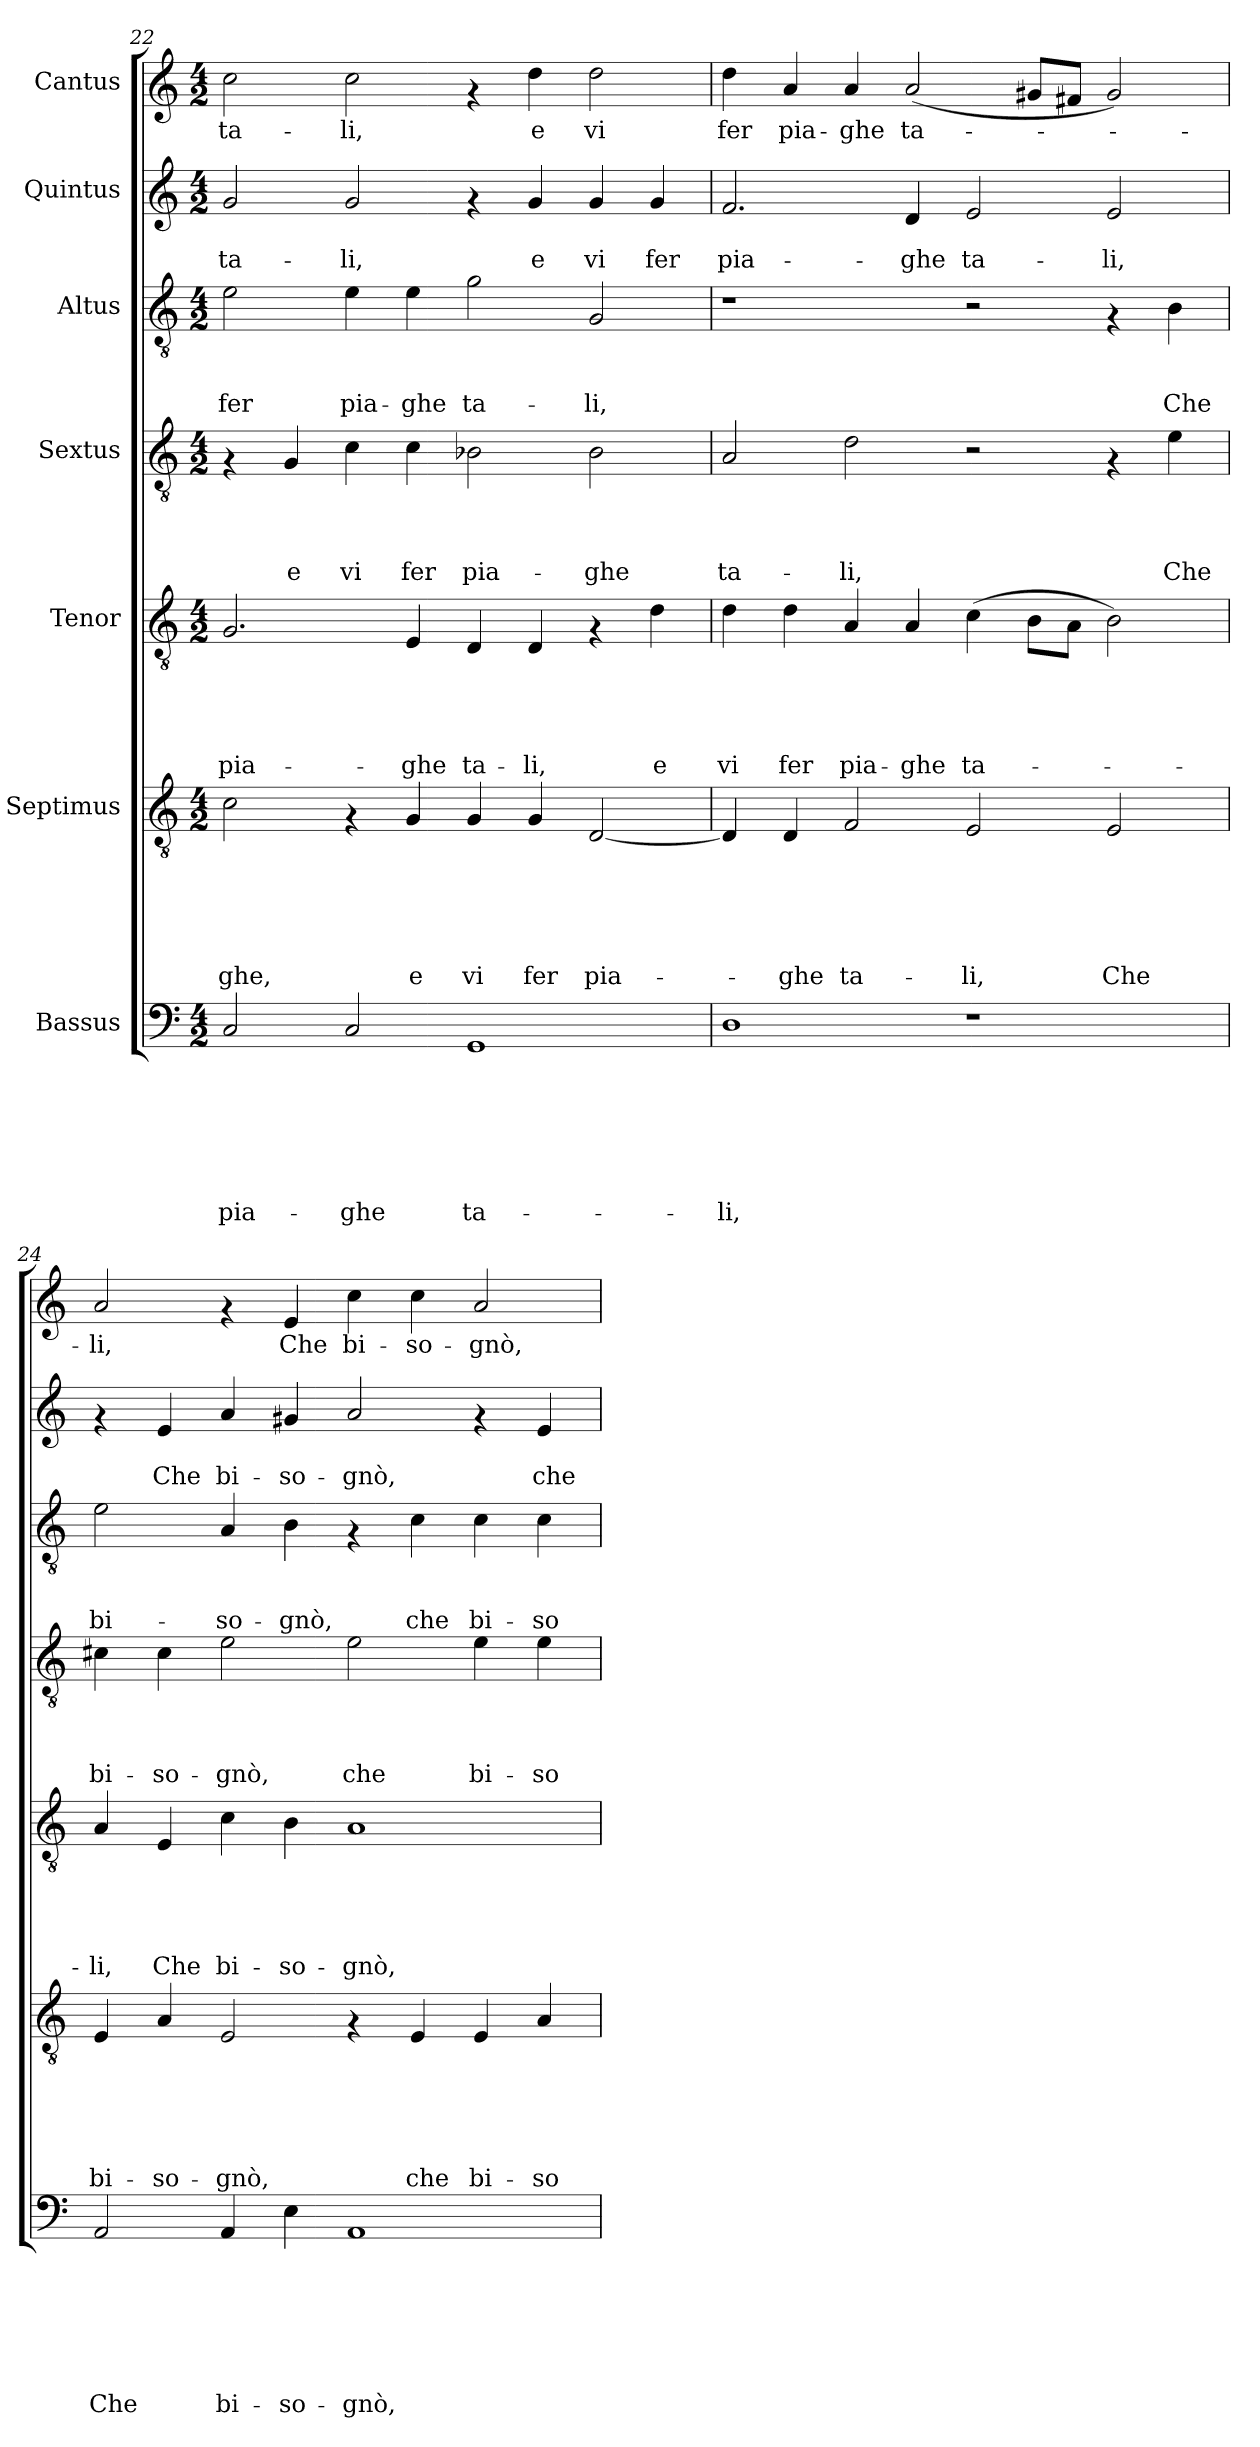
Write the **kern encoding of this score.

**kern	**text	**text	**text	**text	**text	**text	**text	**kern	**text	**text	**text	**text	**text	**text	**kern	**text	**text	**text	**text	**text	**kern	**text	**text	**text	**text	**kern	**text	**text	**text	**kern	**text	**text	**kern	**text
*part7	*part7	*part7	*part7	*part7	*part7	*part7	*part7	*part6	*part6	*part6	*part6	*part6	*part6	*part6	*part5	*part5	*part5	*part5	*part5	*part5	*part4	*part4	*part4	*part4	*part4	*part3	*part3	*part3	*part3	*part2	*part2	*part2	*part1	*part1
*staff7	*staff7	*staff7	*staff7	*staff7	*staff7	*staff7	*staff7	*staff6	*staff6	*staff6	*staff6	*staff6	*staff6	*staff6	*staff5	*staff5	*staff5	*staff5	*staff5	*staff5	*staff4	*staff4	*staff4	*staff4	*staff4	*staff3	*staff3	*staff3	*staff3	*staff2	*staff2	*staff2	*staff1	*staff1
*I"Bassus	*	*	*	*	*	*	*	*I"Septimus	*	*	*	*	*	*	*I"Tenor	*	*	*	*	*	*I"Sextus	*	*	*	*	*I"Altus	*	*	*	*I"Quintus	*	*	*I"Cantus	*
!!LO:PB:g=z
*clefF4	*	*	*	*	*	*	*	*clefGv2	*	*	*	*	*	*	*clefGv2	*	*	*	*	*	*clefGv2	*	*	*	*	*clefGv2	*	*	*	*clefG2	*	*	*clefG2	*
*k[]	*	*	*	*	*	*	*	*k[]	*	*	*	*	*	*	*k[]	*	*	*	*	*	*k[]	*	*	*	*	*k[]	*	*	*	*k[]	*	*	*k[]	*
*C:	*	*	*	*	*	*	*	*C:	*	*	*	*	*	*	*C:	*	*	*	*	*	*C:	*	*	*	*	*C:	*	*	*	*C:	*	*	*C:	*
*M4/2	*	*	*	*	*	*	*	*M4/2	*	*	*	*	*	*	*M4/2	*	*	*	*	*	*M4/2	*	*	*	*	*M4/2	*	*	*	*M4/2	*	*	*M4/2	*
=22	=22	=22	=22	=22	=22	=22	=22	=22	=22	=22	=22	=22	=22	=22	=22	=22	=22	=22	=22	=22	=22	=22	=22	=22	=22	=22	=22	=22	=22	=22	=22	=22	=22	=22
!	!	!	!	!	!	!	!LO:LY:b	!	!	!	!	!	!	!LO:LY:b	!	!	!	!	!	!LO:LY:b	!	!	!	!	!	!	!	!	!LO:LY:b	!	!	!LO:LY:b	!	!LO:LY:b
2C/	.	.	.	.	.	.	pia-	2c\	.	.	.	.	.	-ghe,	2.G/	.	.	.	.	pia-	4rF	.	.	.	.	2e\	.	.	fer	2g/	.	ta-	2cc\	ta-
!	!	!	!	!	!	!	!	!	!	!	!	!	!	!	!	!	!	!	!	!	!	!	!	!	!LO:LY:b	!	!	!	!	!	!	!	!	!
.	.	.	.	.	.	.	.	.	.	.	.	.	.	.	.	.	.	.	.	.	4G/	.	.	.	e	.	.	.	.	.	.	.	.	.
!	!	!	!	!	!	!	!LO:LY:b	!	!	!	!	!	!	!	!	!	!	!	!	!	!	!	!	!	!LO:LY:b	!	!	!	!LO:LY:b	!	!	!LO:LY:b	!	!LO:LY:b
2C/	.	.	.	.	.	.	-ghe	4rF	.	.	.	.	.	.	.	.	.	.	.	.	4c\	.	.	.	vi	4e\	.	.	pia-	2g/	.	-li,	2cc\	-li,
!	!	!	!	!	!	!	!	!	!	!	!	!	!	!LO:LY:b	!	!	!	!	!	!LO:LY:b	!	!	!	!	!LO:LY:b	!	!	!	!LO:LY:b	!	!	!	!	!
.	.	.	.	.	.	.	.	4G/	.	.	.	.	.	e	4E/	.	.	.	.	-ghe	4c\	.	.	.	fer	4e\	.	.	-ghe	.	.	.	.	.
!	!	!	!	!	!	!	!LO:LY:b	!	!	!	!	!	!	!LO:LY:b	!	!	!	!	!	!LO:LY:b	!	!	!	!	!LO:LY:b	!	!	!	!LO:LY:b	!	!	!	!	!
1GG	.	.	.	.	.	.	ta-	4G/	.	.	.	.	.	vi	4D/	.	.	.	.	ta-	2B-X\	.	.	.	pia-	2g\	.	.	ta-	4rf	.	.	4rf	.
!	!	!	!	!	!	!	!	!	!	!	!	!	!	!LO:LY:b	!	!	!	!	!	!LO:LY:b	!	!	!	!	!	!	!	!	!	!	!	!LO:LY:b	!	!LO:LY:b
.	.	.	.	.	.	.	.	4G/	.	.	.	.	.	fer	4D/	.	.	.	.	-li,	.	.	.	.	.	.	.	.	.	4g/	.	e	4dd\	e
!	!	!	!	!	!	!	!	!	!	!	!	!	!	!LO:LY:b	!	!	!	!	!	!	!	!	!	!	!LO:LY:b	!	!	!	!LO:LY:b	!	!	!LO:LY:b	!	!LO:LY:b
.	.	.	.	.	.	.	.	[<2D/	.	.	.	.	.	pia-	4rF	.	.	.	.	.	2B-\	.	.	.	-ghe	2G/	.	.	-li,	4g/	.	vi	2dd\	vi
!	!	!	!	!	!	!	!	!	!	!	!	!	!	!	!	!	!	!	!	!LO:LY:b	!	!	!	!	!	!	!	!	!	!	!	!LO:LY:b	!	!
.	.	.	.	.	.	.	.	.	.	.	.	.	.	.	4d\	.	.	.	.	e	.	.	.	.	.	.	.	.	.	4g/	.	fer	.	.
=23	=23	=23	=23	=23	=23	=23	=23	=23	=23	=23	=23	=23	=23	=23	=23	=23	=23	=23	=23	=23	=23	=23	=23	=23	=23	=23	=23	=23	=23	=23	=23	=23	=23	=23
!	!	!	!	!	!	!	!LO:LY:b	!	!	!	!	!	!	!	!	!	!	!	!	!LO:LY:b	!	!	!	!	!LO:LY:b	!	!	!	!	!	!	!LO:LY:b	!	!LO:LY:b
1D	.	.	.	.	.	.	-li,	4D/]	.	.	.	.	.	.	4d\	.	.	.	.	vi	2A/	.	.	.	ta-	1r	.	.	.	2.f/	.	pia-	4dd\	fer
!	!	!	!	!	!	!	!	!	!	!	!	!	!	!LO:LY:b	!	!	!	!	!	!LO:LY:b	!	!	!	!	!	!	!	!	!	!	!	!	!	!LO:LY:b
.	.	.	.	.	.	.	.	4D/	.	.	.	.	.	-ghe	4d\	.	.	.	.	fer	.	.	.	.	.	.	.	.	.	.	.	.	4a/	pia-
!	!	!	!	!	!	!	!	!	!	!	!	!	!	!LO:LY:b	!	!	!	!	!	!LO:LY:b	!	!	!	!	!LO:LY:b	!	!	!	!	!	!	!	!	!LO:LY:b
.	.	.	.	.	.	.	.	2F/	.	.	.	.	.	ta-	4A/	.	.	.	.	pia-	2d\	.	.	.	-li,	.	.	.	.	.	.	.	4a/	-ghe
!	!	!	!	!	!	!	!	!	!	!	!	!	!	!	!	!	!	!	!	!LO:LY:b	!	!	!	!	!	!	!	!	!	!	!	!LO:LY:b	!	!LO:LY:b
.	.	.	.	.	.	.	.	.	.	.	.	.	.	.	4A/	.	.	.	.	-ghe	.	.	.	.	.	.	.	.	.	4d/	.	-ghe	(<2a/	ta-
!	!	!	!	!	!	!	!	!	!	!	!	!	!	!LO:LY:b	!	!	!	!	!	!LO:LY:b	!	!	!	!	!	!	!	!	!	!	!	!LO:LY:b	!	!
1r	.	.	.	.	.	.	.	2E/	.	.	.	.	.	-li,	(>4c\	.	.	.	.	ta-	2r	.	.	.	.	2r	.	.	.	2e/	.	ta-	.	.
.	.	.	.	.	.	.	.	.	.	.	.	.	.	.	8B\L	.	.	.	.	.	.	.	.	.	.	.	.	.	.	.	.	.	8g#X/L	.
.	.	.	.	.	.	.	.	.	.	.	.	.	.	.	8A\J	.	.	.	.	.	.	.	.	.	.	.	.	.	.	.	.	.	8f#X/J	.
!	!	!	!	!	!	!	!	!	!	!	!	!	!	!LO:LY:b	!	!	!	!	!	!	!	!	!	!	!	!	!	!	!	!	!	!LO:LY:b	!	!
.	.	.	.	.	.	.	.	2E/	.	.	.	.	.	Che	2B\)	.	.	.	.	.	4rF	.	.	.	.	4rF	.	.	.	2e/	.	-li,	2g#/)	.
!	!	!	!	!	!	!	!	!	!	!	!	!	!	!	!	!	!	!	!	!	!	!	!	!	!LO:LY:b	!	!	!	!LO:LY:b	!	!	!	!	!
.	.	.	.	.	.	.	.	.	.	.	.	.	.	.	.	.	.	.	.	.	4e\	.	.	.	Che	4B\	.	.	Che	.	.	.	.	.
=24	=24	=24	=24	=24	=24	=24	=24	=24	=24	=24	=24	=24	=24	=24	=24	=24	=24	=24	=24	=24	=24	=24	=24	=24	=24	=24	=24	=24	=24	=24	=24	=24	=24	=24
!	!	!	!	!	!	!	!LO:LY:b	!	!	!	!	!	!	!LO:LY:b	!	!	!	!	!	!LO:LY:b	!	!	!	!	!LO:LY:b	!	!	!	!LO:LY:b	!	!	!	!	!LO:LY:b
2AA/	.	.	.	.	.	.	Che	4E/	.	.	.	.	.	bi-	4A/	.	.	.	.	-li,	4c#X\	.	.	.	bi-	2e\	.	.	bi-	4rf	.	.	2a/	-li,
!	!	!	!	!	!	!	!	!	!	!	!	!	!	!LO:LY:b	!	!	!	!	!	!LO:LY:b	!	!	!	!	!LO:LY:b	!	!	!	!	!	!	!LO:LY:b	!	!
.	.	.	.	.	.	.	.	4A/	.	.	.	.	.	-so-	4E/	.	.	.	.	Che	4c#\	.	.	.	-so-	.	.	.	.	4e/	.	Che	.	.
!	!	!	!	!	!	!	!LO:LY:b	!	!	!	!	!	!	!LO:LY:b	!	!	!	!	!	!LO:LY:b	!	!	!	!	!LO:LY:b	!	!	!	!LO:LY:b	!	!	!LO:LY:b	!	!
4AA/	.	.	.	.	.	.	bi-	2E/	.	.	.	.	.	-gnò,	4c\	.	.	.	.	bi-	2e\	.	.	.	-gnò,	4A/	.	.	-so-	4a/	.	bi-	4rf	.
!	!	!	!	!	!	!	!LO:LY:b	!	!	!	!	!	!	!	!	!	!	!	!	!LO:LY:b	!	!	!	!	!	!	!	!	!LO:LY:b	!	!	!LO:LY:b	!	!LO:LY:b
4E\	.	.	.	.	.	.	-so-	.	.	.	.	.	.	.	4B\	.	.	.	.	-so-	.	.	.	.	.	4B\	.	.	-gnò,	4g#X/	.	-so-	4e/	Che
!	!	!	!	!	!	!	!LO:LY:b	!	!	!	!	!	!	!	!	!	!	!	!	!LO:LY:b	!	!	!	!	!LO:LY:b	!	!	!	!	!	!	!LO:LY:b	!	!LO:LY:b
1AA	.	.	.	.	.	.	-gnò,	4rF	.	.	.	.	.	.	1A	.	.	.	.	-gnò,	2e\	.	.	.	che	4rF	.	.	.	2a/	.	-gnò,	4cc\	bi-
!	!	!	!	!	!	!	!	!	!	!	!	!	!	!LO:LY:b	!	!	!	!	!	!	!	!	!	!	!	!	!	!	!LO:LY:b	!	!	!	!	!LO:LY:b
.	.	.	.	.	.	.	.	4E/	.	.	.	.	.	che	.	.	.	.	.	.	.	.	.	.	.	4c\	.	.	che	.	.	.	4cc\	-so-
!	!	!	!	!	!	!	!	!	!	!	!	!	!	!LO:LY:b	!	!	!	!	!	!	!	!	!	!	!LO:LY:b	!	!	!	!LO:LY:b	!	!	!	!	!LO:LY:b
.	.	.	.	.	.	.	.	4E/	.	.	.	.	.	bi-	.	.	.	.	.	.	4e\	.	.	.	bi-	4c\	.	.	bi-	4rf	.	.	2a/	-gnò,
!	!	!	!	!	!	!	!	!	!	!	!	!	!	!LO:LY:b	!	!	!	!	!	!	!	!	!	!	!LO:LY:b	!	!	!	!LO:LY:b	!	!	!LO:LY:b	!	!
.	.	.	.	.	.	.	.	4A/	.	.	.	.	.	-so-	.	.	.	.	.	.	4e\	.	.	.	-so-	4c\	.	.	-so-	4e/	.	che	.	.
=	=	=	=	=	=	=	=	=	=	=	=	=	=	=	=	=	=	=	=	=	=	=	=	=	=	=	=	=	=	=	=	=	=	=
*-	*-	*-	*-	*-	*-	*-	*-	*-	*-	*-	*-	*-	*-	*-	*-	*-	*-	*-	*-	*-	*-	*-	*-	*-	*-	*-	*-	*-	*-	*-	*-	*-	*-	*-
